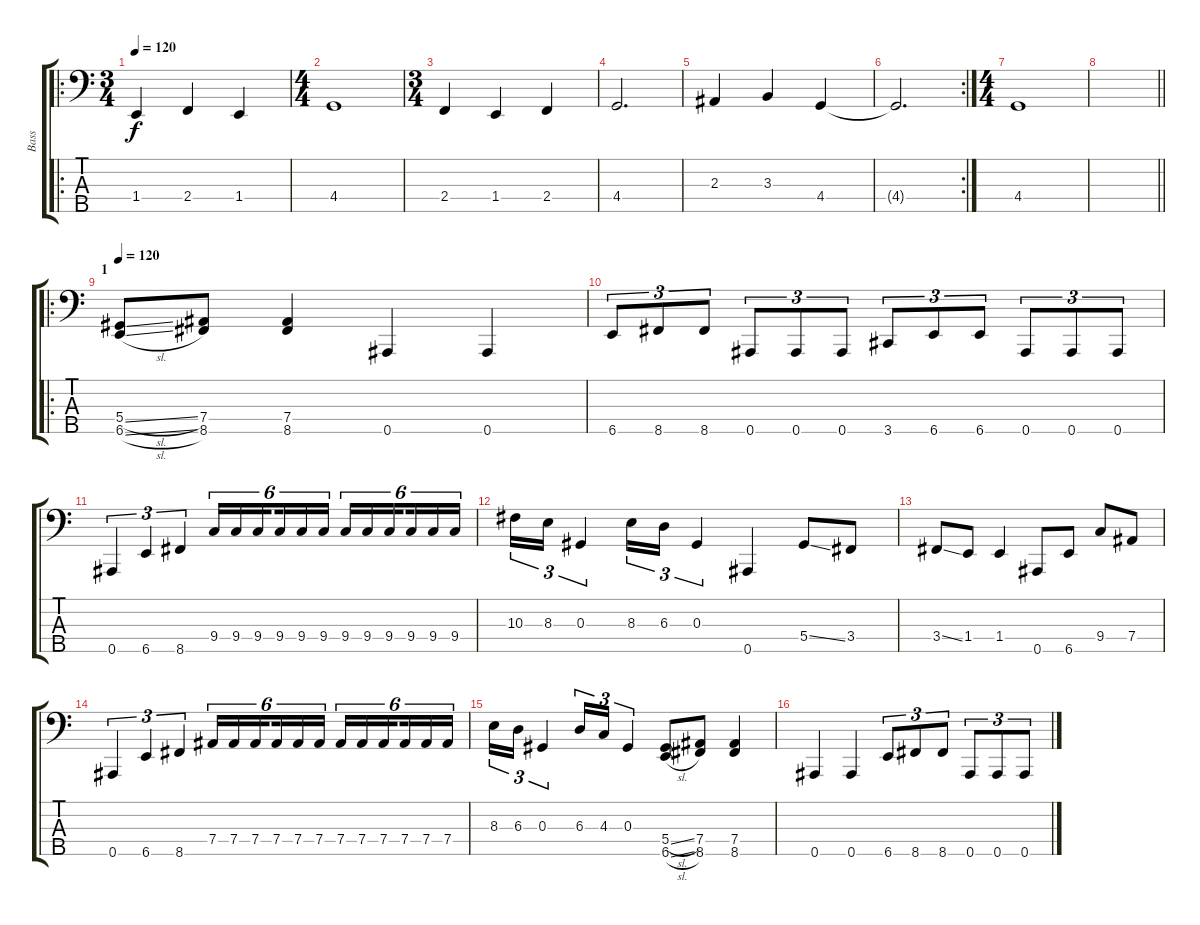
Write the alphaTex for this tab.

\track ("Bass" "Bass") {instrument electricbassfinger}
\staff {score tabs}
\tuning (Gb2 Db2 Ab1 Eb1 Bb0) {hide}
\ro
\ts (3 4)
\tempo 120
\tempo 110
\tempo 120
\clef f4
\ks c
1.4.4{dy f instrument electricbassfinger} 2.4.4 1.4.4 |
\ts (4 4)
4.4.1 |
\ts (3 4)
2.4.4 1.4.4 2.4.4 |
4.4.2{d} |
2.3.4 3.3.4 4.4.4 |
\rc 2
4.4{t}.2{d} |
\ts (4 4)
4.4.1 |
\barLineRight lightlight
|
\ro
\section ("" "1")
\tempo 120
(5.4{sl} 6.5{sl}).8 (7.4 8.5).8 (7.4 8.5).4 0.5.4 0.5.4 |
6.5.8{tu (3 2)} 8.5.8{tu (3 2)} 8.5.8{tu (3 2)} 0.5.8{tu (3 2)} 0.5.8{tu (3 2)} 0.5.8{tu (3 2)} 3.5.8{tu (3 2)} 6.5.8{tu (3 2)} 6.5.8{tu (3 2)} 0.5.8{tu (3 2)} 0.5.8{tu (3 2)} 0.5.8{tu (3 2)} |
0.5.4{tu (3 2)} 6.5.4{tu (3 2)} 8.5.4{tu (3 2)} 9.4.16{tu (6 4)} 9.4.16{tu (6 4)} 9.4.16{tu (6 4) beam splitsecondary} 9.4.16{tu (6 4)} 9.4.16{tu (6 4)} 9.4.16{tu (6 4)} 9.4.16{tu (6 4)} 9.4.16{tu (6 4)} 9.4.16{tu (6 4) beam splitsecondary} 9.4.16{tu (6 4)} 9.4.16{tu (6 4)} 9.4.16{tu (6 4)} |
10.3.16{tu (3 2)} 8.3.16{tu (3 2)} 0.3.4{tu (3 2)} 8.3.16{tu (3 2)} 6.3.16{tu (3 2)} 0.3.4{tu (3 2)} 0.5.4 5.4{ss}.8 3.4.8 |
3.4{ss}.8 1.4.8 1.4.4 0.5.8 6.5.8 9.4.8 7.4.8 |
0.5.4{tu (3 2)} 6.5.4{tu (3 2)} 8.5.4{tu (3 2)} 7.4.16{tu (6 4)} 7.4.16{tu (6 4)} 7.4.16{tu (6 4) beam splitsecondary} 7.4.16{tu (6 4)} 7.4.16{tu (6 4)} 7.4.16{tu (6 4)} 7.4.16{tu (6 4)} 7.4.16{tu (6 4)} 7.4.16{tu (6 4) beam splitsecondary} 7.4.16{tu (6 4)} 7.4.16{tu (6 4)} 7.4.16{tu (6 4)} |
8.3.16{tu (3 2)} 6.3.16{tu (3 2)} 0.3.4{tu (3 2)} 6.3.16{tu (3 2)} 4.3.16{tu (3 2)} 0.3.4{tu (3 2)} (5.4{sl} 6.5{sl}).8 (7.4 8.5).8 (7.4 8.5).4 |
0.5.4 0.5.4 6.5.8{tu (3 2)} 8.5.8{tu (3 2)} 8.5.8{tu (3 2)} 0.5.8{tu (3 2)} 0.5.8{tu (3 2)} 0.5.8{tu (3 2)}
